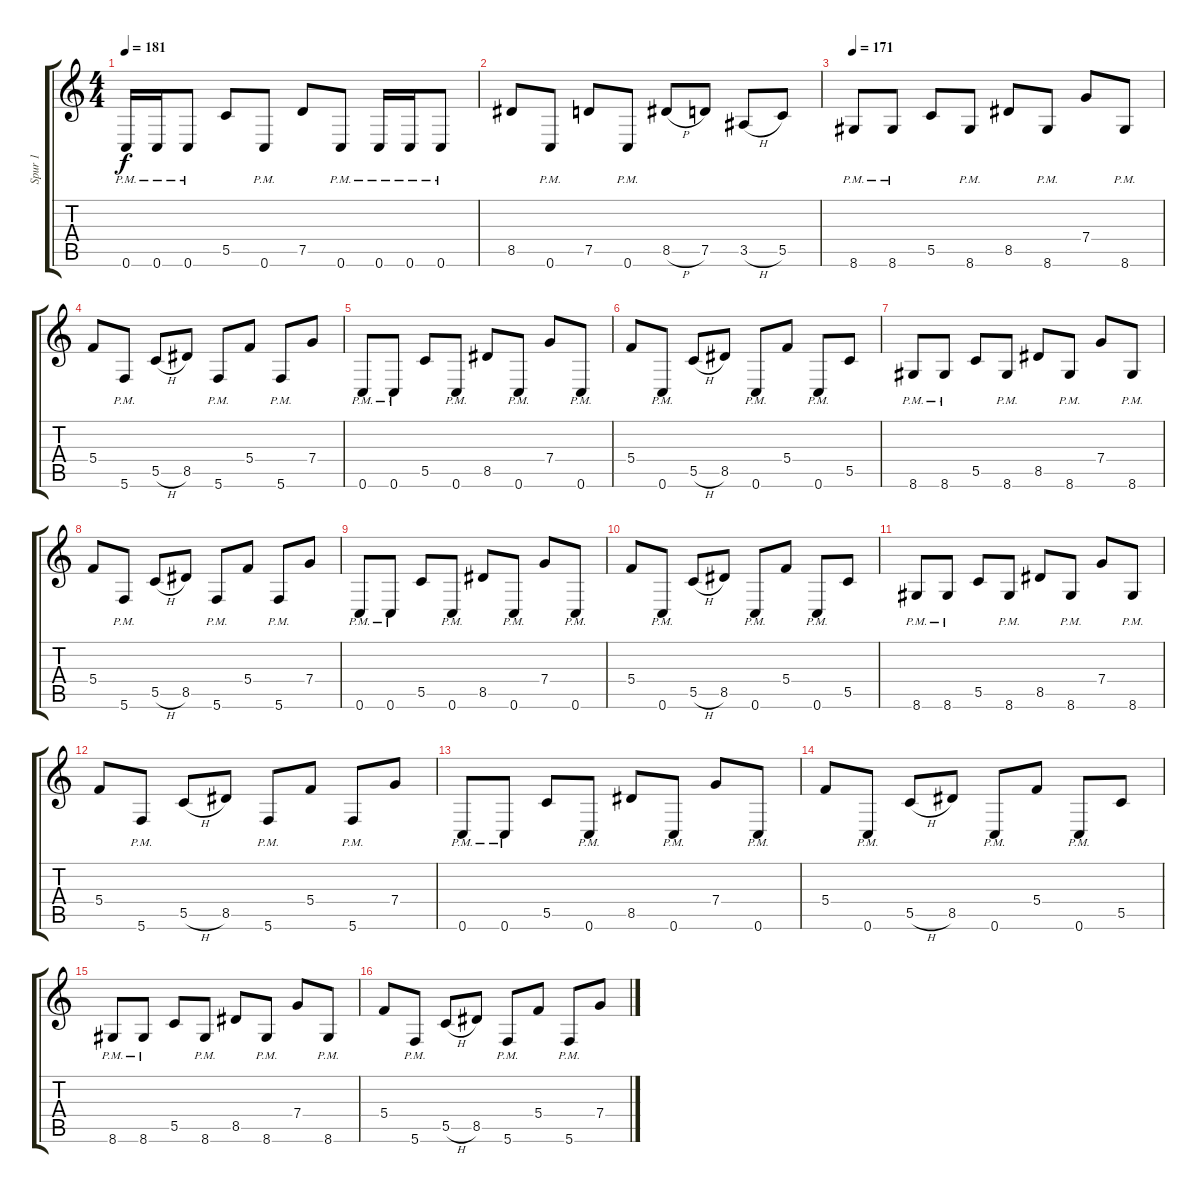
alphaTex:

\track ("Spur 1" "Spur 1") {instrument distortionguitar}
\staff {score tabs}
\tuning (D4 A3 F3 C3 G2 C2) {hide}
\ts (4 4)
\tempo 181
\clef g2
\ks c
0.6{pm}.16{dy f} 0.6{pm}.16 0.6{pm}.8 5.5.8 0.6{pm}.8 7.5.8 0.6{pm}.8 0.6{pm}.16 0.6{pm}.16 0.6{pm}.8 |
8.5.8 0.6{pm}.8 7.5.8 0.6{pm}.8 8.5{h}.8 7.5.8 3.5{h}.8 5.5.8 |
\tempo 171
8.6{pm}.8 8.6{pm}.8 5.5.8 8.6{pm}.8 8.5.8 8.6{pm}.8 7.4.8 8.6{pm}.8 |
5.4.8 5.6{pm}.8 5.5{h}.8 8.5.8 5.6{pm}.8 5.4.8 5.6{pm}.8 7.4.8 |
0.6{pm}.8 0.6{pm}.8 5.5.8 0.6{pm}.8 8.5.8 0.6{pm}.8 7.4.8 0.6{pm}.8 |
5.4.8 0.6{pm}.8 5.5{h}.8 8.5.8 0.6{pm}.8 5.4.8 0.6{pm}.8 5.5.8 |
8.6{pm}.8 8.6{pm}.8 5.5.8 8.6{pm}.8 8.5.8 8.6{pm}.8 7.4.8 8.6{pm}.8 |
5.4.8 5.6{pm}.8 5.5{h}.8 8.5.8 5.6{pm}.8 5.4.8 5.6{pm}.8 7.4.8 |
0.6{pm}.8 0.6{pm}.8 5.5.8 0.6{pm}.8 8.5.8 0.6{pm}.8 7.4.8 0.6{pm}.8 |
5.4.8 0.6{pm}.8 5.5{h}.8 8.5.8 0.6{pm}.8 5.4.8 0.6{pm}.8 5.5.8 |
8.6{pm}.8 8.6{pm}.8 5.5.8 8.6{pm}.8 8.5.8 8.6{pm}.8 7.4.8 8.6{pm}.8 |
5.4.8 5.6{pm}.8 5.5{h}.8 8.5.8 5.6{pm}.8 5.4.8 5.6{pm}.8 7.4.8 |
0.6{pm}.8 0.6{pm}.8 5.5.8 0.6{pm}.8 8.5.8 0.6{pm}.8 7.4.8 0.6{pm}.8 |
5.4.8 0.6{pm}.8 5.5{h}.8 8.5.8 0.6{pm}.8 5.4.8 0.6{pm}.8 5.5.8 |
8.6{pm}.8 8.6{pm}.8 5.5.8 8.6{pm}.8 8.5.8 8.6{pm}.8 7.4.8 8.6{pm}.8 |
5.4.8 5.6{pm}.8 5.5{h}.8 8.5.8 5.6{pm}.8 5.4.8 5.6{pm}.8 7.4.8
